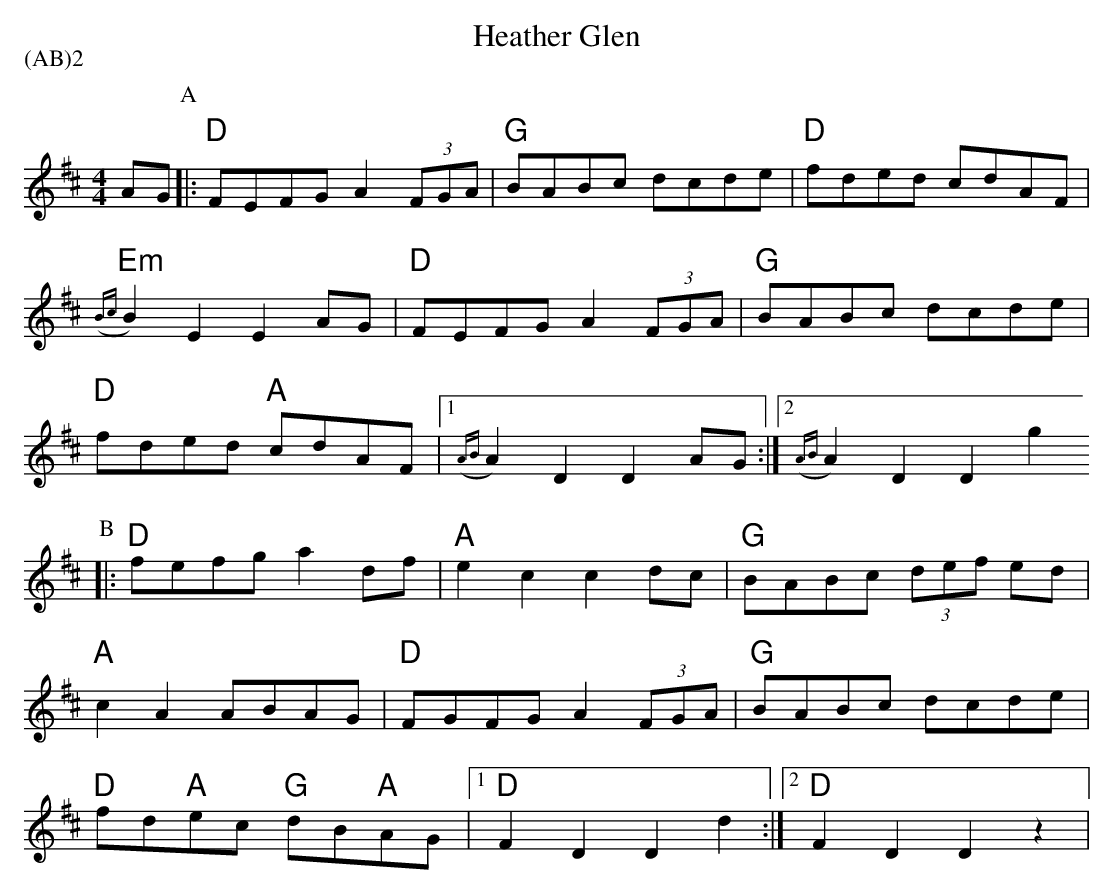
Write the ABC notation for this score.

X:1
T:Heather Glen
P:(AB)2
M:4/4
L:1/8
K: D
AG \
P:A
|:   "D" FEFG A2 (3FGA      |   "G" BABc dcde        |  "D" fded cdAF          |
"Em"  ({Bc}B2) E2 E2 AG   |   "D" FEFG A2 (3FGA    |  "G" BABc dcde          |
"D" fded "A" cdAF           |1  ({AB}A2) D2 D2 AG :|2  ({AB}A2) D2 D2 g2
P:B
|:   "D" fefg a2 df         |   "A" e2 c2 c2 dc      |  "G" BABc (3def ed      |
 "A"  c2 A2 ABAG            |   "D"  FGFG A2 (3FGA   |  "G" BABc dcde          |
"D"fd"A"ec "G" dB"A"AG      |1  "D"  F2 D2 D2 d2    :|2 "D" F2 D2 D2 z2        |
